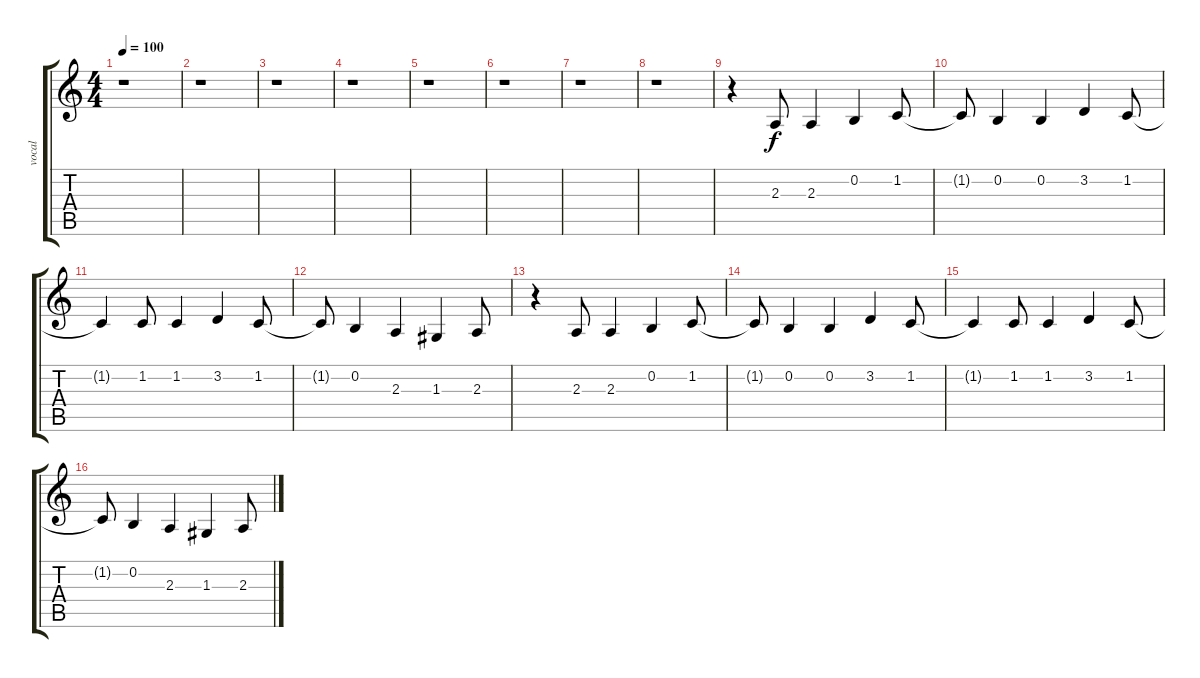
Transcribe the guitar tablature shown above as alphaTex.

\track ("vocal" "vocal") {instrument altosax}
\staff {score tabs}
\tuning (E4 B3 G3 D3 A2 E2) {hide}
\ts (4 4)
\tempo 100
\clef g2
\ks c
r.1{dy f} |
r.1 |
r.1 |
r.1 |
r.1 |
r.1 |
r.1 |
r.1 |
r.4 2.3.8{volume 16} 2.3.4 0.2.4 1.2.8 |
1.2{t}.8 0.2.4 0.2.4 3.2.4 1.2.8 |
1.2{t}.4 1.2.8 1.2.4 3.2.4 1.2.8 |
1.2{t}.8 0.2.4 2.3.4 1.3.4 2.3.8 |
r.4 2.3.8 2.3.4 0.2.4 1.2.8 |
1.2{t}.8 0.2.4 0.2.4 3.2.4 1.2.8 |
1.2{t}.4 1.2.8 1.2.4 3.2.4 1.2.8 |
1.2{t}.8 0.2.4 2.3.4 1.3.4 2.3.8
